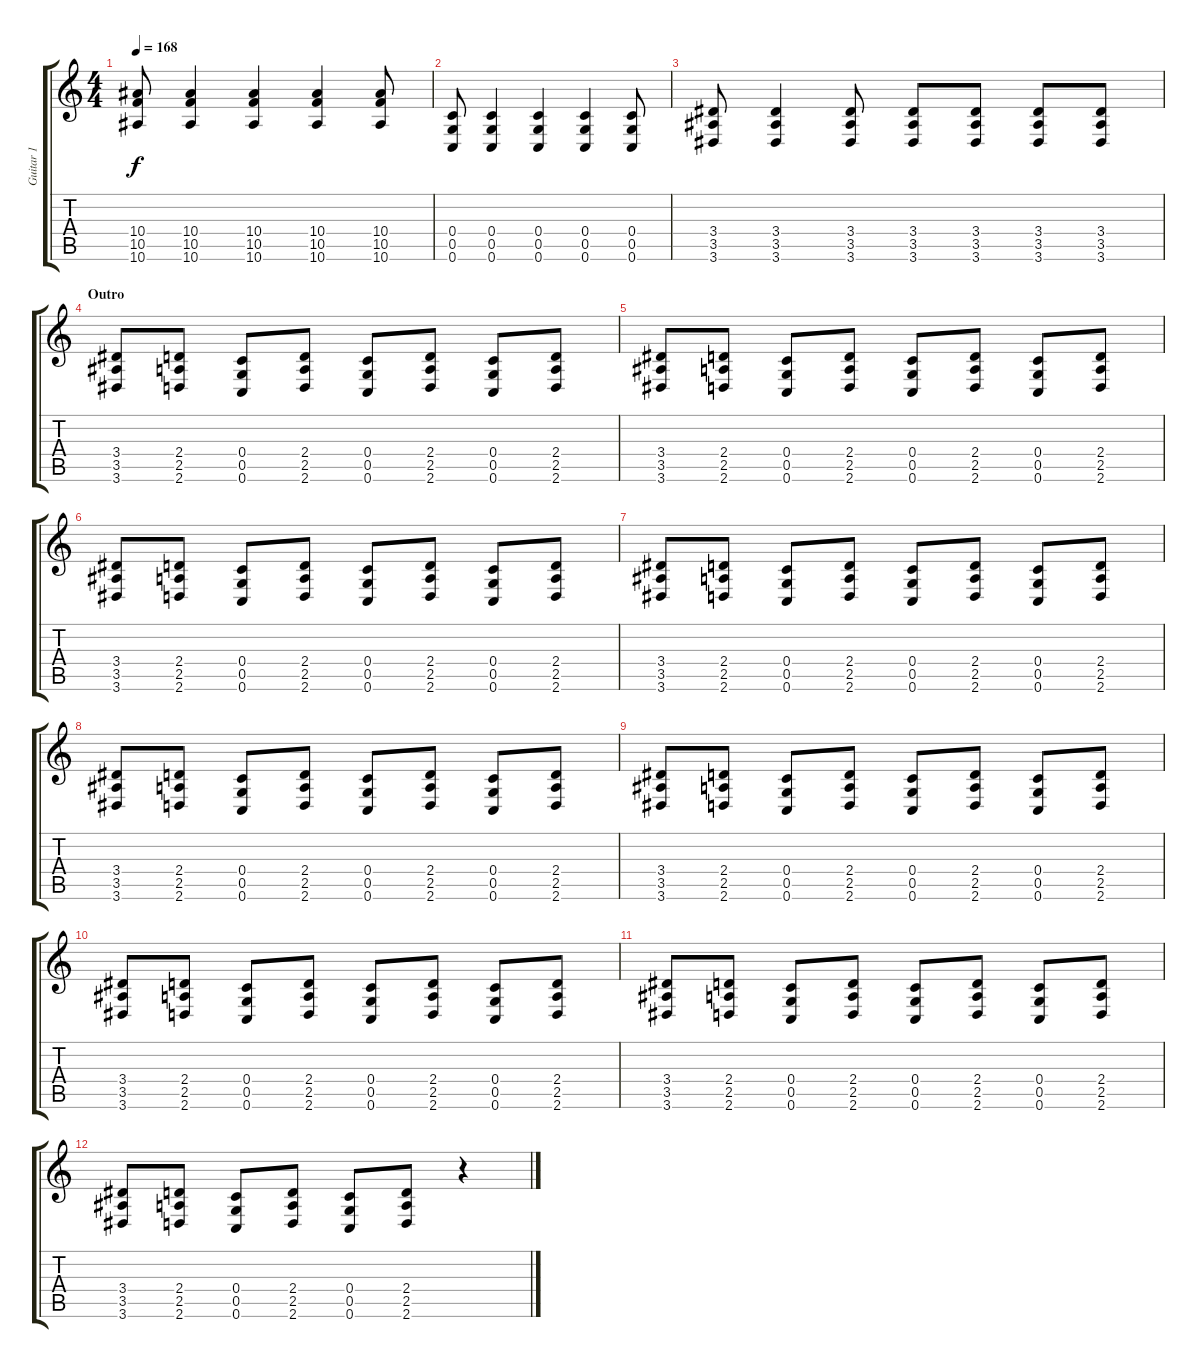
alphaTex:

\track ("Guitar 1" "Guitar 1") {instrument distortionguitar}
\staff {score tabs}
\tuning (D4 A3 F3 C3 G2 C2) {hide}
\ts (4 4)
\tempo 168
\clef g2
\ks c
(10.4 10.5 10.6).8{dy f} (10.4 10.5 10.6).4 (10.4 10.5 10.6).4 (10.4 10.5 10.6).4 (10.4 10.5 10.6).8 |
(0.4 0.5 0.6).8 (0.4 0.5 0.6).4 (0.4 0.5 0.6).4 (0.4 0.5 0.6).4 (0.4 0.5 0.6).8 |
(3.4 3.5 3.6).8 (3.4 3.5 3.6).4 (3.4 3.5 3.6).8 (3.4 3.5 3.6).8 (3.4 3.5 3.6).8 (3.4 3.5 3.6).8 (3.4 3.5 3.6).8 |
\section ("" "Outro")
(3.4 3.5 3.6).8 (2.4 2.5 2.6).8 (0.4 0.5 0.6).8 (2.4 2.5 2.6).8 (0.4 0.5 0.6).8 (2.4 2.5 2.6).8 (0.4 0.5 0.6).8 (2.4 2.5 2.6).8 |
(3.4 3.5 3.6).8 (2.4 2.5 2.6).8 (0.4 0.5 0.6).8 (2.4 2.5 2.6).8 (0.4 0.5 0.6).8 (2.4 2.5 2.6).8 (0.4 0.5 0.6).8 (2.4 2.5 2.6).8 |
(3.4 3.5 3.6).8 (2.4 2.5 2.6).8 (0.4 0.5 0.6).8 (2.4 2.5 2.6).8 (0.4 0.5 0.6).8 (2.4 2.5 2.6).8 (0.4 0.5 0.6).8 (2.4 2.5 2.6).8 |
(3.4 3.5 3.6).8 (2.4 2.5 2.6).8 (0.4 0.5 0.6).8 (2.4 2.5 2.6).8 (0.4 0.5 0.6).8 (2.4 2.5 2.6).8 (0.4 0.5 0.6).8 (2.4 2.5 2.6).8 |
(3.4 3.5 3.6).8 (2.4 2.5 2.6).8 (0.4 0.5 0.6).8 (2.4 2.5 2.6).8 (0.4 0.5 0.6).8 (2.4 2.5 2.6).8 (0.4 0.5 0.6).8 (2.4 2.5 2.6).8 |
(3.4 3.5 3.6).8 (2.4 2.5 2.6).8 (0.4 0.5 0.6).8 (2.4 2.5 2.6).8 (0.4 0.5 0.6).8 (2.4 2.5 2.6).8 (0.4 0.5 0.6).8 (2.4 2.5 2.6).8 |
(3.4 3.5 3.6).8 (2.4 2.5 2.6).8 (0.4 0.5 0.6).8 (2.4 2.5 2.6).8 (0.4 0.5 0.6).8 (2.4 2.5 2.6).8 (0.4 0.5 0.6).8 (2.4 2.5 2.6).8 |
(3.4 3.5 3.6).8 (2.4 2.5 2.6).8 (0.4 0.5 0.6).8 (2.4 2.5 2.6).8 (0.4 0.5 0.6).8 (2.4 2.5 2.6).8 (0.4 0.5 0.6).8 (2.4 2.5 2.6).8 |
(3.4 3.5 3.6).8 (2.4 2.5 2.6).8 (0.4 0.5 0.6).8 (2.4 2.5 2.6).8 (0.4 0.5 0.6).8 (2.4 2.5 2.6).8 r.4
